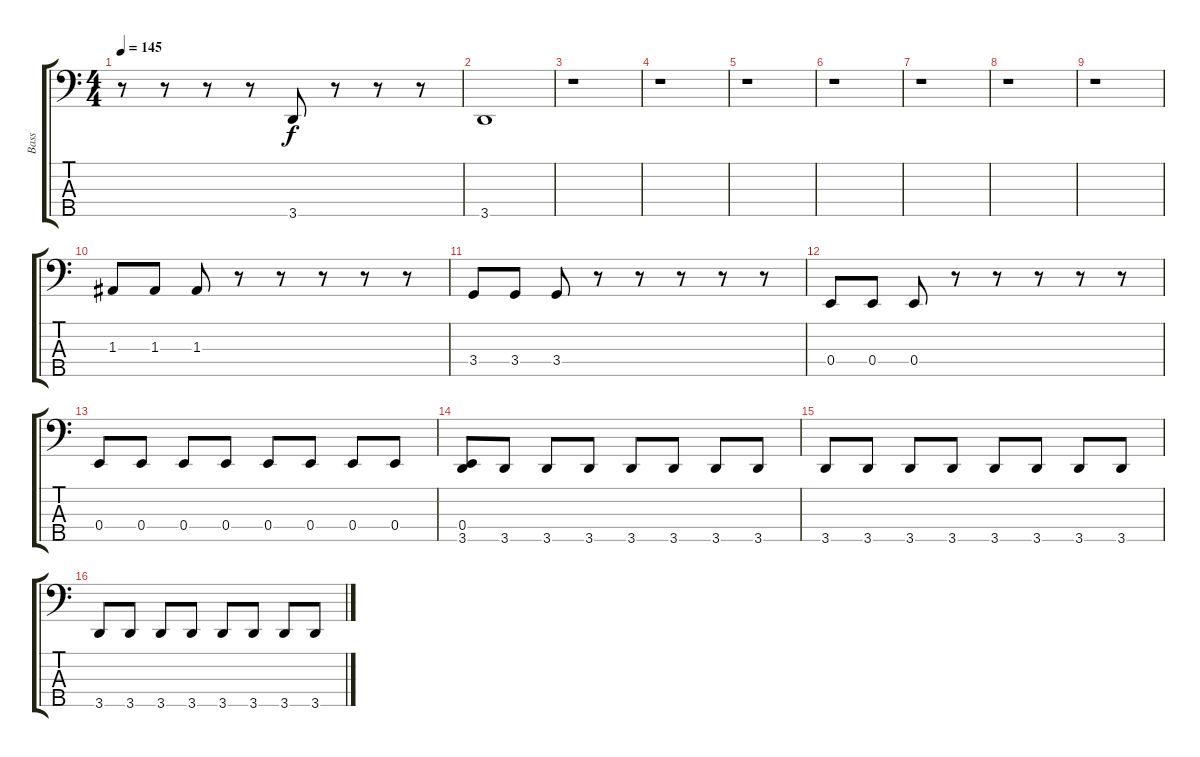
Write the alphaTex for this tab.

\track ("Bass" "Bass") {instrument electricbasspick}
\staff {score tabs}
\tuning (G2 D2 A1 E1 B0) {hide}
\ts (4 4)
\tempo 145
\clef f4
\ks c
r.8{dy f} r.8 r.8 r.8 3.5.8 r.8 r.8 r.8 |
3.5.1 |
r.1 |
r.1 |
r.1 |
r.1 |
r.1 |
r.1 |
r.1 |
1.3.8 1.3.8 1.3.8 r.8 r.8 r.8 r.8 r.8 |
3.4.8 3.4.8 3.4.8 r.8 r.8 r.8 r.8 r.8 |
0.4.8 0.4.8 0.4.8 r.8 r.8 r.8 r.8 r.8 |
0.4.8 0.4.8 0.4.8 0.4.8 0.4.8 0.4.8 0.4.8 0.4.8 |
(0.4 3.5).8 3.5.8 3.5.8 3.5.8 3.5.8 3.5.8 3.5.8 3.5.8 |
3.5.8 3.5.8 3.5.8 3.5.8 3.5.8 3.5.8 3.5.8 3.5.8 |
3.5.8 3.5.8 3.5.8 3.5.8 3.5.8 3.5.8 3.5.8 3.5.8
